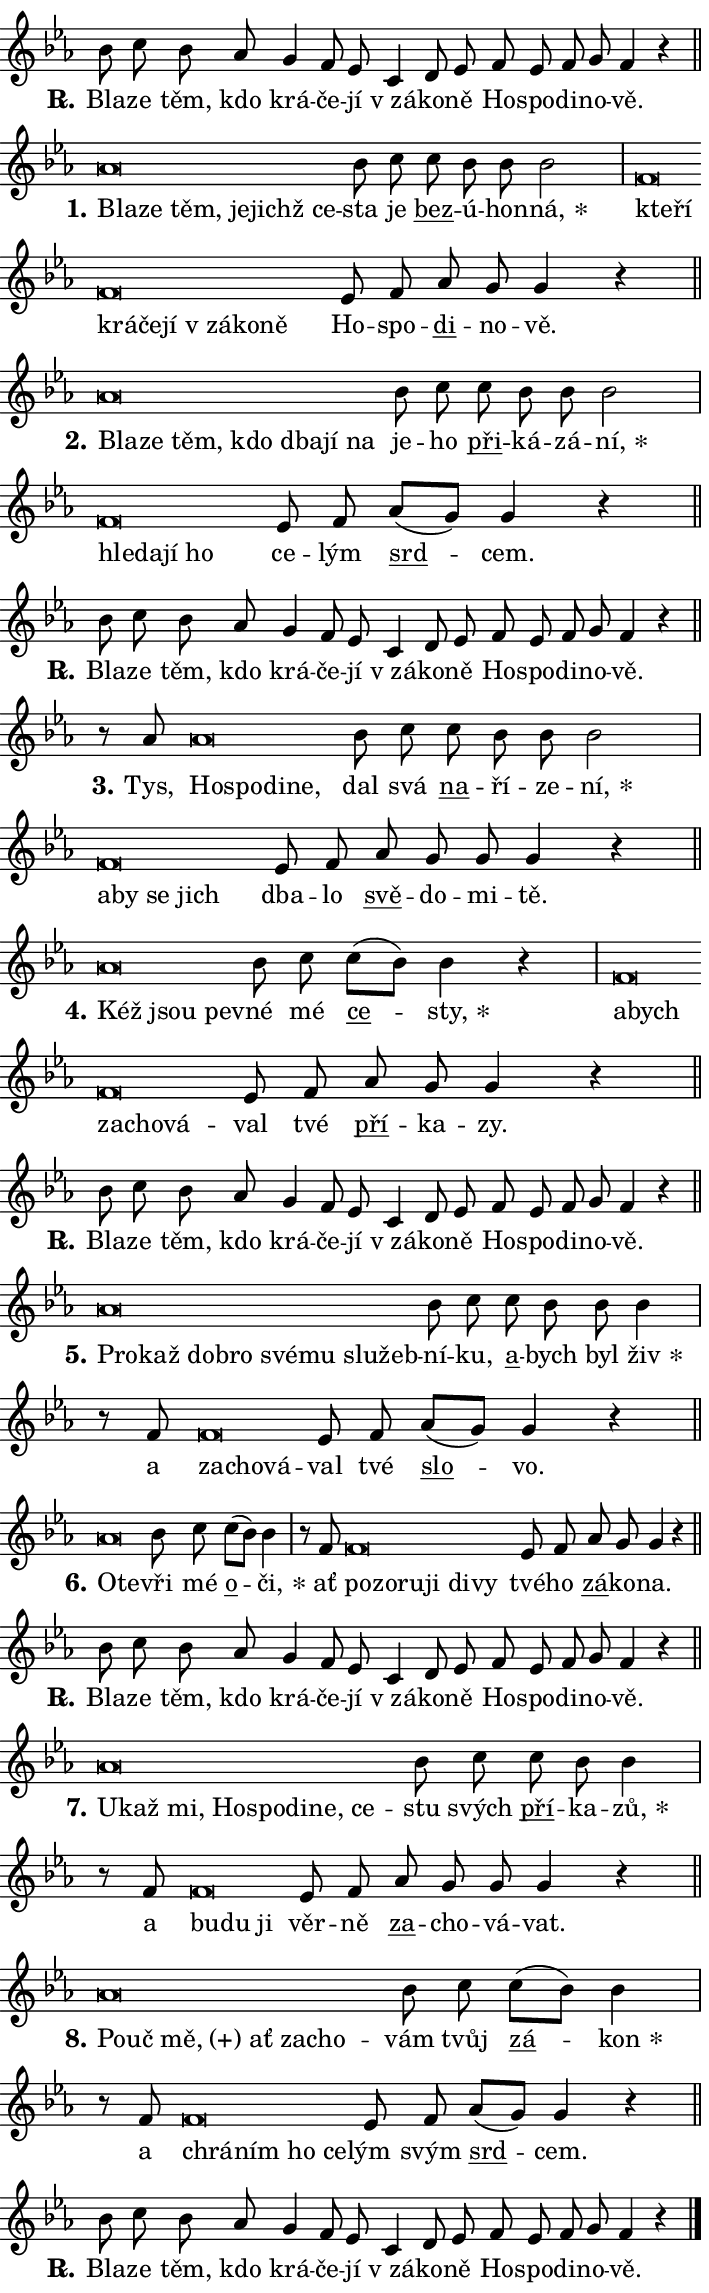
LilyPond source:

\version "2.24.0"
\header { tagline = "" }
\paper {
  indent = 0\cm
  top-margin = 0\cm
  right-margin = 0.13\cm % to fit lyric hyphens
  bottom-margin = 0\cm
  left-margin = 0\cm
  paper-width = 12\cm
  page-breaking = #ly:one-page-breaking
  system-system-spacing.basic-distance = #11
  score-system-spacing.basic-distance = #11
  ragged-last = ##f
}


%% Author: Thomas Morley
%% https://lists.gnu.org/archive/html/lilypond-user/2020-05/msg00002.html
#(define (line-position grob)
"Returns position of @var[grob} in current system:
   @code{'start}, if at first time-step
   @code{'end}, if at last time-step
   @code{'middle} otherwise
"
  (let* ((col (ly:item-get-column grob))
         (ln (ly:grob-object col 'left-neighbor))
         (rn (ly:grob-object col 'right-neighbor))
         (col-to-check-left (if (ly:grob? ln) ln col))
         (col-to-check-right (if (ly:grob? rn) rn col))
         (break-dir-left
           (and
             (ly:grob-property col-to-check-left 'non-musical #f)
             (ly:item-break-dir col-to-check-left)))
         (break-dir-right
           (and
             (ly:grob-property col-to-check-right 'non-musical #f)
             (ly:item-break-dir col-to-check-right))))
        (cond ((eqv? 1 break-dir-left) 'start)
              ((eqv? -1 break-dir-right) 'end)
              (else 'middle))))

#(define (tranparent-at-line-position vctor)
  (lambda (grob)
  "Relying on @code{line-position} select the relevant enry from @var{vctor}.
Used to determine transparency,"
    (case (line-position grob)
      ((end) (not (vector-ref vctor 0)))
      ((middle) (not (vector-ref vctor 1)))
      ((start) (not (vector-ref vctor 2))))))

noteHeadBreakVisibility =
#(define-music-function (break-visibility)(vector?)
"Makes @code{NoteHead}s transparent relying on @var{break-visibility}"
#{
  \override NoteHead.transparent =
    #(tranparent-at-line-position break-visibility)
#})

#(define delete-ledgers-for-transparent-note-heads
  (lambda (grob)
    "Reads whether a @code{NoteHead} is transparent.
If so this @code{NoteHead} is removed from @code{'note-heads} from
@var{grob}, which is supposed to be @code{LedgerLineSpanner}.
As a result ledgers are not printed for this @code{NoteHead}"
    (let* ((nhds-array (ly:grob-object grob 'note-heads))
           (nhds-list
             (if (ly:grob-array? nhds-array)
                 (ly:grob-array->list nhds-array)
                 '()))
           ;; Relies on the transparent-property being done before
           ;; Staff.LedgerLineSpanner.after-line-breaking is executed.
           ;; This is fragile ...
           (to-keep
             (remove
               (lambda (nhd)
                 (ly:grob-property nhd 'transparent #f))
               nhds-list)))
      ;; TODO find a better method to iterate over grob-arrays, similiar
      ;; to filter/remove etc for lists
      ;; For now rebuilt from scratch
      (set! (ly:grob-object grob 'note-heads)  '())
      (for-each
        (lambda (nhd)
          (ly:pointer-group-interface::add-grob grob 'note-heads nhd))
        to-keep))))

squashNotes = {
  \override NoteHead.X-extent = #'(-0.2 . 0.2)
  \override NoteHead.Y-extent = #'(-0.75 . 0)
  \override NoteHead.stencil =
    #(lambda (grob)
       (let ((pos (ly:grob-property grob 'staff-position)))
         (begin
           (if (< pos -7) (display "ERROR: Lower brevis then expected\n") (display ""))
           (if (<= pos -6) ly:text-interface::print ly:note-head::print))))
}
unSquashNotes = {
  \revert NoteHead.X-extent
  \revert NoteHead.Y-extent
  \revert NoteHead.stencil
}

hideNotes = \noteHeadBreakVisibility #begin-of-line-visible
unHideNotes = \noteHeadBreakVisibility #all-visible

% work-around for resetting accidentals
% https://lilypond.org/doc/v2.23/Documentation/notation/displaying-rhythms#unmetered-music
cadenzaMeasure = {
  \cadenzaOff
  \partial 1024 s1024
  \cadenzaOn
}

#(define-markup-command (accent layout props text) (markup?)
  "Underline accented syllable"
  (interpret-markup layout props
    #{\markup \override #'(offset . 4.3) \underline { #text }#}))

responsum = \markup \concat {
  "R" \hspace #-1.05 \path #0.1 #'((moveto 0 0.07) (lineto 0.9 0.8)) \hspace #0.05 "."
}

spaceSize = #0.6828661417322834 % exact space size for TeX Gyre Schola

\layout {
  \context {
    \Staff
    \remove "Time_signature_engraver"
    \override LedgerLineSpanner.after-line-breaking = #delete-ledgers-for-transparent-note-heads
  }
  \context {
    \Lyrics {
      \override LyricSpace.minimum-distance = \spaceSize
      \override LyricText.font-name = #"TeX Gyre Schola"
      \override LyricText.font-size = 1
      \override StanzaNumber.font-name = #"TeX Gyre Schola Bold"
      \override StanzaNumber.font-size = 1
    }
  }
  \context {
    \Score 
    \override NoteHead.text =
      #(lambda (grob) 
        (let ((pos (ly:grob-property grob 'staff-position)))
          #{\markup {
            \combine
              \halign #-0.55 \raise #(if (= pos -6) 0 0.5) \override #'(thickness . 2) \draw-line #'(3.2 . 0)
              \musicglyph "noteheads.sM1"
          }#}))
  }
}

% magnetic-lyrics.ily
%
%   written by
%     Jean Abou Samra <jean@abou-samra.fr>
%     Werner Lemberg <wl@gnu.org>
%
%   adapted by
%     Jiri Hon <jiri.hon@gmail.com>
%
% Version 2022-Apr-15

% https://www.mail-archive.com/lilypond-user@gnu.org/msg149350.html

#(define (Left_hyphen_pointer_engraver context)
   "Collect syllable-hyphen-syllable occurrences in lyrics and store
them in properties.  This engraver only looks to the left.  For
example, if the lyrics input is @code{foo -- bar}, it does the
following.

@itemize @bullet
@item
Set the @code{text} property of the @code{LyricHyphen} grob between
@q{foo} and @q{bar} to @code{foo}.

@item
Set the @code{left-hyphen} property of the @code{LyricText} grob with
text @q{foo} to the @code{LyricHyphen} grob between @q{foo} and
@q{bar}.
@end itemize

Use this auxiliary engraver in combination with the
@code{lyric-@/text::@/apply-@/magnetic-@/offset!} hook."
   (let ((hyphen #f)
         (text #f))
     (make-engraver
      (acknowledgers
       ((lyric-syllable-interface engraver grob source-engraver)
        (set! text grob)))
      (end-acknowledgers
       ((lyric-hyphen-interface engraver grob source-engraver)
        ;(when (not (grob::has-interface grob 'lyric-space-interface))
          (set! hyphen grob)));)
      ((stop-translation-timestep engraver)
       (when (and text hyphen)
         (ly:grob-set-object! text 'left-hyphen hyphen))
       (set! text #f)
       (set! hyphen #f)))))

#(define (lyric-text::apply-magnetic-offset! grob)
   "If the space between two syllables is less than the value in
property @code{LyricText@/.details@/.squash-threshold}, move the right
syllable to the left so that it gets concatenated with the left
syllable.

Use this function as a hook for
@code{LyricText@/.after-@/line-@/breaking} if the
@code{Left_@/hyphen_@/pointer_@/engraver} is active."
   (let ((hyphen (ly:grob-object grob 'left-hyphen #f)))
     (when hyphen
       (let ((left-text (ly:spanner-bound hyphen LEFT)))
         (when (grob::has-interface left-text 'lyric-syllable-interface)
           (let* ((common (ly:grob-common-refpoint grob left-text X))
                  (this-x-ext (ly:grob-extent grob common X))
                  (left-x-ext
                   (begin
                     ;; Trigger magnetism for left-text.
                     (ly:grob-property left-text 'after-line-breaking)
                     (ly:grob-extent left-text common X)))
                  ;; `delta` is the gap width between two syllables.
                  (delta (- (interval-start this-x-ext)
                            (interval-end left-x-ext)))
                  (details (ly:grob-property grob 'details))
                  (threshold (assoc-get 'squash-threshold details 0.2)))
             (when (< delta threshold)
               (let* (;; We have to manipulate the input text so that
                      ;; ligatures crossing syllable boundaries are not
                      ;; disabled.  For languages based on the Latin
                      ;; script this is essentially a beautification.
                      ;; However, for non-Western scripts it can be a
                      ;; necessity.
                      (lt (ly:grob-property left-text 'text))
                      (rt (ly:grob-property grob 'text))
                      (is-space (grob::has-interface hyphen 'lyric-space-interface))
                      (space (if is-space " " ""))
                      (extra-delta (if is-space spaceSize 0))
                      ;; Append new syllable.
                      (ltrt-space (if (and (string? lt) (string? rt))
                                (string-append lt space rt)
                                (make-concat-markup (list lt space rt))))
                      ;; Right-align `ltrt` to the right side.
                      (ltrt-space-markup (grob-interpret-markup
                               grob
                               (make-translate-markup
                                (cons (interval-length this-x-ext) 0)
                                (make-right-align-markup ltrt-space)))))
                 (begin
                   ;; Don't print `left-text`.
                   (ly:grob-set-property! left-text 'stencil #f)
                   ;; Set text and stencil (which holds all collected
                   ;; syllables so far) and shift it to the left.
                   (ly:grob-set-property! grob 'text ltrt-space)
                   (ly:grob-set-property! grob 'stencil ltrt-space-markup)
                   (ly:grob-translate-axis! grob (- (- delta extra-delta)) X))))))))))


#(define (lyric-hyphen::displace-bounds-first grob)
   ;; Make very sure this callback isn't triggered too early.
   (let ((left (ly:spanner-bound grob LEFT))
         (right (ly:spanner-bound grob RIGHT)))
     (ly:grob-property left 'after-line-breaking)
     (ly:grob-property right 'after-line-breaking)
     (ly:lyric-hyphen::print grob)))

squashThreshold = #0.4

\layout {
  \context {
    \Lyrics
    \consists #Left_hyphen_pointer_engraver
    \override LyricText.after-line-breaking =
      #lyric-text::apply-magnetic-offset!
    \override LyricHyphen.stencil = #lyric-hyphen::displace-bounds-first
    \override LyricText.details.squash-threshold = \squashThreshold
    \override LyricHyphen.minimum-distance = 0
    \override LyricHyphen.minimum-length = \squashThreshold
  }
}

squashText = \override LyricText.details.squash-threshold = 9999
unSquashText = \override LyricText.details.squash-threshold = \squashThreshold

leftText = \override LyricText.self-alignment-X = #LEFT
unLeftText = \revert LyricText.self-alignment-X

starOffset = #(lambda (grob) 
                (let ((x_offset (ly:self-alignment-interface::aligned-on-x-parent grob)))
                  (if (= x_offset 0) 0 (+ x_offset 1.2))))

star = #(define-music-function (syllable)(string?)
"Append star separator at the end of a syllable"
#{
  \once \override LyricText.X-offset = #starOffset
  \lyricmode { \markup {
    #syllable
    \override #'((font-name . "TeX Gyre Schola Bold")) \hspace #0.2 \lower #0.65 \larger "*"
  } }
#})

starAccent = #(define-music-function (syllable)(string?)
"Append star separator at the end of a syllable and make accent"
#{
  \once \override LyricText.X-offset = #starOffset
  \lyricmode { \markup {
    \accent #syllable
    \override #'((font-name . "TeX Gyre Schola Bold")) \hspace #0.2 \lower #0.65 \larger "*"
  } }
#})

breath = #(define-music-function (syllable)(string?)
"Append breathing indicator at the end of a syllable"
#{
  \lyricmode { \markup { #syllable "+" } }
#})

optionalBreath = #(define-music-function (syllable)(string?)
"Append optional breathing indicator at the end of a syllable"
#{
  \lyricmode { \markup { #syllable "(+)" } }
#})


\score {
    <<
        \new Voice = "melody" { \cadenzaOn \key es \major \relative { bes'8 c bes as g4 f8 es \bar "" c4 d8 es \bar "" f es f g f4 r \cadenzaMeasure \bar "||" \break } }
        \new Lyrics \lyricsto "melody" { \lyricmode { \set stanza = \responsum
Bla -- ze těm, kdo krá -- če -- jí "v zá" -- ko -- ně Ho -- spo -- di -- no -- vě. } }
    >>
    \layout {}
}

\score {
    <<
        \new Voice = "melody" { \cadenzaOn \key es \major \relative { \squashNotes as'\breve*1/16 \hideNotes \breve*1/16 \bar "" \breve*1/16 \bar "" \breve*1/16 \bar "" \breve*1/16 \breve*1/16 \bar "" \unHideNotes \unSquashNotes bes8 c \bar "" c bes bes bes2 \cadenzaMeasure \bar "|" \squashNotes f\breve*1/16 \hideNotes \breve*1/16 \bar "" \breve*1/16 \bar "" \breve*1/16 \bar "" \breve*1/16 \bar "" \breve*1/16 \bar "" \breve*1/16 \breve*1/16 \bar "" \unHideNotes \unSquashNotes es8 f \bar "" as g g4 r \cadenzaMeasure \bar "||" \break } }
        \new Lyrics \lyricsto "melody" { \lyricmode { \set stanza = "1."
\leftText Bla -- \squashText ze těm, je -- jichž ce -- \unLeftText \unSquashText sta je \markup \accent bez -- ú -- hon -- \star ná, \leftText kte -- \squashText ří krá -- če -- jí "v zá" -- ko -- ně \unLeftText \unSquashText Ho -- spo -- \markup \accent di -- no -- vě. } }
    >>
    \layout {}
}

\score {
    <<
        \new Voice = "melody" { \cadenzaOn \key es \major \relative { \squashNotes as'\breve*1/16 \hideNotes \breve*1/16 \bar "" \breve*1/16 \bar "" \breve*1/16 \bar "" \breve*1/16 \bar "" \breve*1/16 \breve*1/16 \bar "" \unHideNotes \unSquashNotes bes8 c \bar "" c bes bes bes2 \cadenzaMeasure \bar "|" \squashNotes f\breve*1/16 \hideNotes \breve*1/16 \bar "" \breve*1/16 \breve*1/16 \bar "" \unHideNotes \unSquashNotes es8 f \bar "" as[( g)] g4 r \cadenzaMeasure \bar "||" \break } }
        \new Lyrics \lyricsto "melody" { \lyricmode { \set stanza = "2."
\leftText Bla -- \squashText ze těm, kdo dba -- jí na \unLeftText \unSquashText je -- ho \markup \accent při -- ká -- zá -- \star ní, \leftText hle -- \squashText da -- jí ho \unLeftText \unSquashText ce -- lým \markup \accent srd -- cem. } }
    >>
    \layout {}
}

\score {
    <<
        \new Voice = "melody" { \cadenzaOn \key es \major \relative { bes'8 c bes as g4 f8 es \bar "" c4 d8 es \bar "" f es f g f4 r \cadenzaMeasure \bar "||" \break } }
        \new Lyrics \lyricsto "melody" { \lyricmode { \set stanza = \responsum
Bla -- ze těm, kdo krá -- če -- jí "v zá" -- ko -- ně Ho -- spo -- di -- no -- vě. } }
    >>
    \layout {}
}

\score {
    <<
        \new Voice = "melody" { \cadenzaOn \key es \major \relative { r8 as'8 \squashNotes as\breve*1/16 \hideNotes \breve*1/16 \bar "" \breve*1/16 \breve*1/16 \bar "" \unHideNotes \unSquashNotes bes8 c \bar "" c bes bes bes2 \cadenzaMeasure \bar "|" \squashNotes f\breve*1/16 \hideNotes \breve*1/16 \bar "" \breve*1/16 \breve*1/16 \bar "" \unHideNotes \unSquashNotes es8 f \bar "" as g g g4 r \cadenzaMeasure \bar "||" \break } }
        \new Lyrics \lyricsto "melody" { \lyricmode { \set stanza = "3."
Tys, \leftText Ho -- \squashText spo -- di -- ne, \unLeftText \unSquashText dal svá \markup \accent na -- ří -- ze -- \star ní, \leftText a -- \squashText by se jich \unLeftText \unSquashText dba -- lo \markup \accent svě -- do -- mi -- tě. } }
    >>
    \layout {}
}

\score {
    <<
        \new Voice = "melody" { \cadenzaOn \key es \major \relative { \squashNotes as'\breve*1/16 \hideNotes \breve*1/16 \breve*1/16 \bar "" \unHideNotes \unSquashNotes bes8 c \bar "" c[( bes)] bes4 r \cadenzaMeasure \bar "|" \squashNotes f\breve*1/16 \hideNotes \breve*1/16 \bar "" \breve*1/16 \bar "" \breve*1/16 \breve*1/16 \bar "" \unHideNotes \unSquashNotes es8 f \bar "" as g g4 r \cadenzaMeasure \bar "||" \break } }
        \new Lyrics \lyricsto "melody" { \lyricmode { \set stanza = "4."
\leftText Kéž \squashText jsou pev -- \unLeftText \unSquashText né mé \markup \accent ce -- \star sty, \leftText a -- \squashText bych za -- cho -- vá -- \unLeftText \unSquashText val tvé \markup \accent pří -- ka -- zy. } }
    >>
    \layout {}
}

\score {
    <<
        \new Voice = "melody" { \cadenzaOn \key es \major \relative { bes'8 c bes as g4 f8 es \bar "" c4 d8 es \bar "" f es f g f4 r \cadenzaMeasure \bar "||" \break } }
        \new Lyrics \lyricsto "melody" { \lyricmode { \set stanza = \responsum
Bla -- ze těm, kdo krá -- če -- jí "v zá" -- ko -- ně Ho -- spo -- di -- no -- vě. } }
    >>
    \layout {}
}

\score {
    <<
        \new Voice = "melody" { \cadenzaOn \key es \major \relative { \squashNotes as'\breve*1/16 \hideNotes \breve*1/16 \bar "" \breve*1/16 \bar "" \breve*1/16 \bar "" \breve*1/16 \bar "" \breve*1/16 \bar "" \breve*1/16 \breve*1/16 \bar "" \unHideNotes \unSquashNotes bes8 c \bar "" c bes bes bes4 \cadenzaMeasure \bar "|" r8 f8 \squashNotes f\breve*1/16 \hideNotes \breve*1/16 \breve*1/16 \bar "" \unHideNotes \unSquashNotes es8 f \bar "" as[( g)] g4 r \cadenzaMeasure \bar "||" \break } }
        \new Lyrics \lyricsto "melody" { \lyricmode { \set stanza = "5."
\leftText Pro -- \squashText kaž dob -- ro své -- mu slu -- žeb -- \unLeftText \unSquashText ní -- ku, \markup \accent a -- bych byl \star živ a \leftText za -- \squashText cho -- vá -- \unLeftText \unSquashText val tvé \markup \accent slo -- vo. } }
    >>
    \layout {}
}

\score {
    <<
        \new Voice = "melody" { \cadenzaOn \key es \major \relative { \squashNotes as'\breve*1/16 \hideNotes \breve*1/16 \bar "" \unHideNotes \unSquashNotes bes8 c \bar "" c[( bes)] bes4 \cadenzaMeasure \bar "|" r8 f8 \squashNotes f\breve*1/16 \hideNotes \breve*1/16 \bar "" \breve*1/16 \bar "" \breve*1/16 \bar "" \breve*1/16 \breve*1/16 \bar "" \unHideNotes \unSquashNotes es8 f \bar "" as g g4 r \cadenzaMeasure \bar "||" \break } }
        \new Lyrics \lyricsto "melody" { \lyricmode { \set stanza = "6."
\leftText O -- \squashText te -- \unLeftText \unSquashText vři mé \markup \accent o -- \star či, ať \leftText po -- \squashText zo -- ru -- ji di -- vy \unLeftText \unSquashText tvé -- ho \markup \accent zá -- ko -- na. } }
    >>
    \layout {}
}

\score {
    <<
        \new Voice = "melody" { \cadenzaOn \key es \major \relative { bes'8 c bes as g4 f8 es \bar "" c4 d8 es \bar "" f es f g f4 r \cadenzaMeasure \bar "||" \break } }
        \new Lyrics \lyricsto "melody" { \lyricmode { \set stanza = \responsum
Bla -- ze těm, kdo krá -- če -- jí "v zá" -- ko -- ně Ho -- spo -- di -- no -- vě. } }
    >>
    \layout {}
}

\score {
    <<
        \new Voice = "melody" { \cadenzaOn \key es \major \relative { \squashNotes as'\breve*1/16 \hideNotes \breve*1/16 \bar "" \breve*1/16 \bar "" \breve*1/16 \bar "" \breve*1/16 \bar "" \breve*1/16 \bar "" \breve*1/16 \breve*1/16 \bar "" \unHideNotes \unSquashNotes bes8 c \bar "" c bes bes4 \cadenzaMeasure \bar "|" r8 f8 \squashNotes f\breve*1/16 \hideNotes \breve*1/16 \breve*1/16 \bar "" \unHideNotes \unSquashNotes es8 f \bar "" as g g g4 r \cadenzaMeasure \bar "||" \break } }
        \new Lyrics \lyricsto "melody" { \lyricmode { \set stanza = "7."
\leftText U -- \squashText kaž mi, Ho -- spo -- di -- ne, ce -- \unLeftText \unSquashText stu svých \markup \accent pří -- ka -- \star zů, a \leftText bu -- \squashText du ji \unLeftText \unSquashText věr -- ně \markup \accent za -- cho -- vá -- vat. } }
    >>
    \layout {}
}

\score {
    <<
        \new Voice = "melody" { \cadenzaOn \key es \major \relative { \squashNotes as'\breve*1/16 \hideNotes \breve*1/16 \bar "" \breve*1/16 \bar "" \breve*1/16 \bar "" \breve*1/16 \breve*1/16 \bar "" \unHideNotes \unSquashNotes bes8 c \bar "" c[( bes)] bes4 \cadenzaMeasure \bar "|" r8 f8 \squashNotes f\breve*1/16 \hideNotes \breve*1/16 \bar "" \breve*1/16 \breve*1/16 \bar "" \unHideNotes \unSquashNotes es8 f \bar "" as[( g)] g4 r \cadenzaMeasure \bar "||" \break } }
        \new Lyrics \lyricsto "melody" { \lyricmode { \set stanza = "8."
\leftText Po -- \squashText uč \optionalBreath mě, ať za -- cho -- \unLeftText \unSquashText vám tvůj \markup \accent zá -- \star kon a \leftText chrá -- \squashText ním ho ce -- \unLeftText \unSquashText lým svým \markup \accent srd -- cem. } }
    >>
    \layout {}
}

\score {
    <<
        \new Voice = "melody" { \cadenzaOn \key es \major \relative { bes'8 c bes as g4 f8 es \bar "" c4 d8 es \bar "" f es f g f4 r \cadenzaMeasure \bar "||" \break } \bar "|." }
        \new Lyrics \lyricsto "melody" { \lyricmode { \set stanza = \responsum
Bla -- ze těm, kdo krá -- če -- jí "v zá" -- ko -- ně Ho -- spo -- di -- no -- vě. } }
    >>
    \layout {}
}
